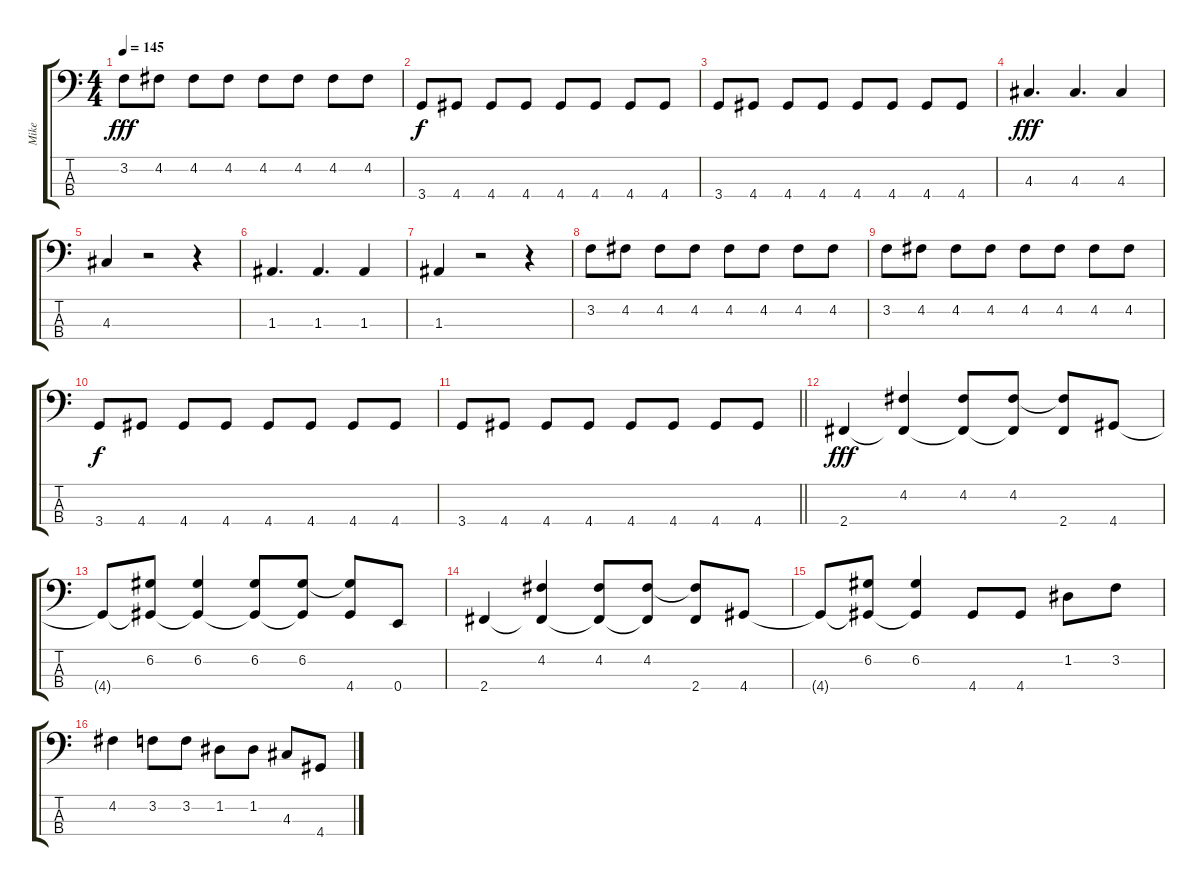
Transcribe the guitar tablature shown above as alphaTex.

\track ("Mike" "Mike") {instrument electricbasspick}
\staff {score tabs}
\tuning (G2 D2 A1 E1) {hide}
\ts (4 4)
\tempo 145
\clef f4
\ks c
3.2.8{dy fff} 4.2.8 4.2.8 4.2.8 4.2.8 4.2.8 4.2.8 4.2.8 |
3.4.8{dy f} 4.4.8 4.4.8 4.4.8 4.4.8 4.4.8 4.4.8 4.4.8 |
3.4.8 4.4.8 4.4.8 4.4.8 4.4.8 4.4.8 4.4.8 4.4.8 |
4.3.4{d dy fff} 4.3.4{d} 4.3.4 |
4.3.4 r.2 r.4 |
1.3.4{d} 1.3.4{d} 1.3.4 |
1.3.4 r.2 r.4 |
3.2.8 4.2.8 4.2.8 4.2.8 4.2.8 4.2.8 4.2.8 4.2.8 |
3.2.8 4.2.8 4.2.8 4.2.8 4.2.8 4.2.8 4.2.8 4.2.8 |
3.4.8{dy f} 4.4.8 4.4.8 4.4.8 4.4.8 4.4.8 4.4.8 4.4.8 |
\barLineRight lightlight
3.4.8 4.4.8 4.4.8 4.4.8 4.4.8 4.4.8 4.4.8 4.4.8 |
2.4.4{dy fff} (4.2 2.4{t}).4 (4.2 2.4{t}).8 (4.2 2.4{t}).8 (4.2{t} 2.4).8 4.4.8 |
4.4{t}.8 (6.2 4.4{t}).8 (6.2 4.4{t}).4 (6.2 4.4{t}).8 (6.2 4.4{t}).8 (6.2{t} 4.4).8 0.4.8 |
2.4.4 (4.2 2.4{t}).4 (4.2 2.4{t}).8 (4.2 2.4{t}).8 (4.2{t} 2.4).8 4.4.8 |
4.4{t}.8 (6.2 4.4{t}).8 (6.2 4.4{t}).4 4.4.8 4.4.8 1.2.8 3.2.8 |
4.2.4 3.2.8 3.2.8 1.2.8 1.2.8 4.3.8 4.4.8
